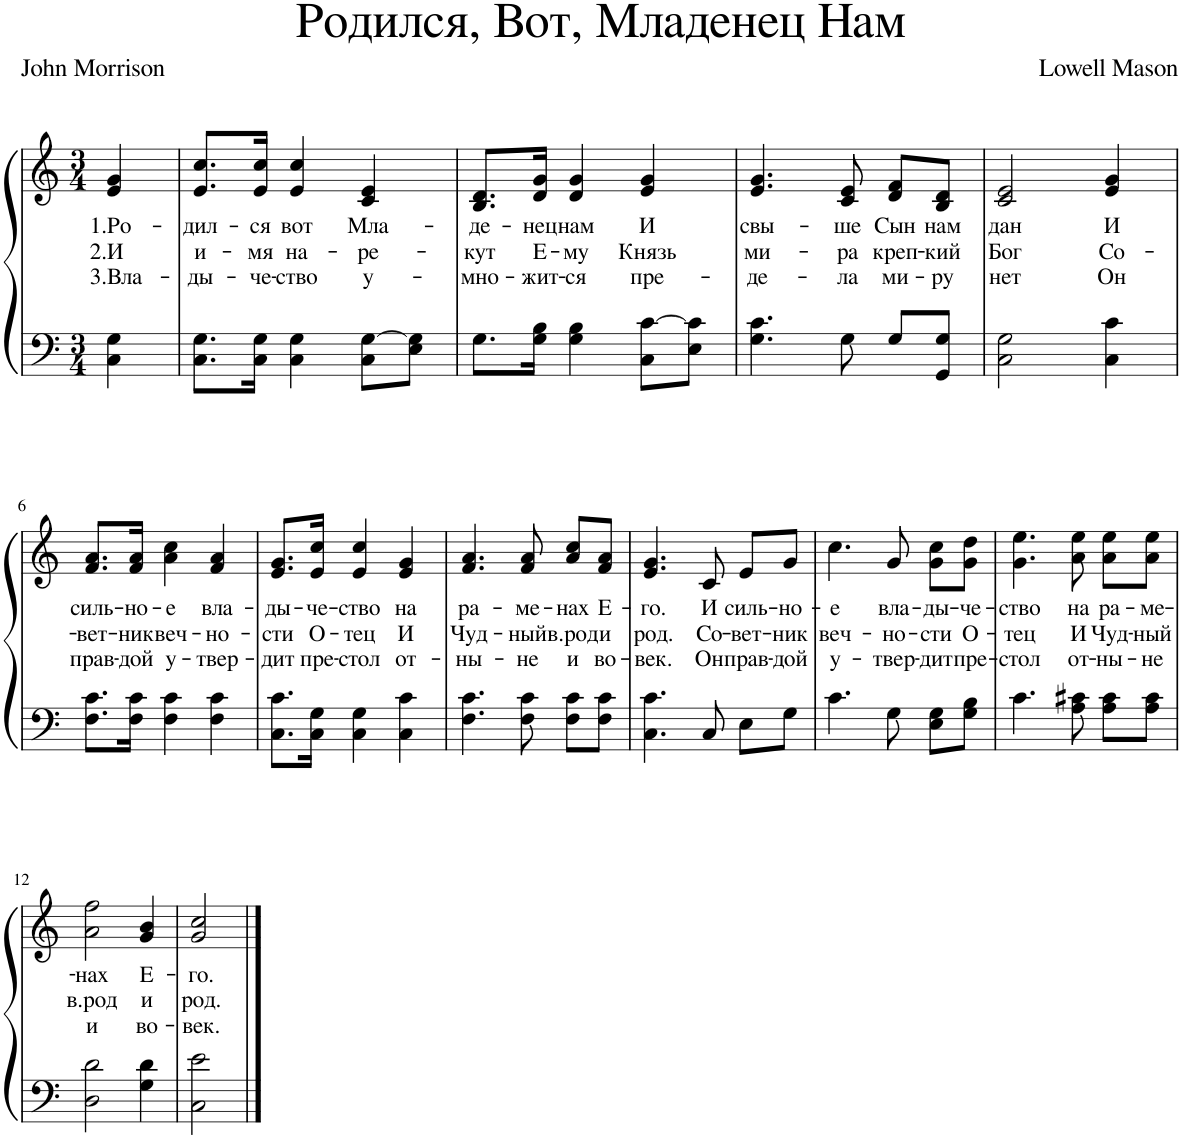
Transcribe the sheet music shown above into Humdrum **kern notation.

**kern	**kern	**text	**text	**text
*part1	*part1	*part1	*part1	*part1
*staff2	*staff1	*staff1	*staff1	*staff1
*I"Piano	*	*	*	*
*I'Pno.	*	*	*	*
*clefF4	*clefG2	*	*	*
*k[]	*k[]	*	*	*
*M3/4	*M3/4	*	*	*
=1	=1	=1	=1	=1
!	!	!LO:LY:b	!LO:LY:b	!LO:LY:b
4C\ 4G\	4e/ 4g/	1.Ро-	2.И	3.Вла-
=2	=2	=2	=2	=2
!	!	!LO:LY:b	!LO:LY:b	!LO:LY:b
8.C\ 8.G\L	8.e/ 8.cc/L	-дил-	и-	-ды-
!	!	!LO:LY:b	!LO:LY:b	!LO:LY:b
16C\ 16G\Jk	16e/ 16cc/Jk	-ся	-мя	-че-
!	!	!LO:LY:b	!LO:LY:b	!LO:LY:b
4C\ 4G\	4e/ 4cc/	вот	на-	-ство
!	!	!LO:LY:b	!LO:LY:b	!LO:LY:b
8C\ [8G\L	4c/ 4e/	Мла-	-ре-	у-
8E\ 8G\]J	.	.	.	.
=3	=3	=3	=3	=3
!	!	!LO:LY:b	!LO:LY:b	!LO:LY:b
8.G\L	8.B/ 8.d/L	-де-	-кут	-мно-
!	!	!LO:LY:b	!LO:LY:b	!LO:LY:b
16G\ 16B\Jk	16d/ 16g/Jk	-нец	Е-	-жит-
!	!	!LO:LY:b	!LO:LY:b	!LO:LY:b
4G\ 4B\	4d/ 4g/	нам	-му	-ся
!	!	!LO:LY:b	!LO:LY:b	!LO:LY:b
8C\ [8c\L	4e/ 4g/	И	Князь	пре-
8E\ 8c\]J	.	.	.	.
=4	=4	=4	=4	=4
!	!	!LO:LY:b	!LO:LY:b	!LO:LY:b
4.G\ 4.c\	4.e/ 4.g/	свы-	ми-	-де-
!	!	!LO:LY:b	!LO:LY:b	!LO:LY:b
8G\	8c/ 8e/	-ше	-ра	-ла
!	!	!LO:LY:b	!LO:LY:b	!LO:LY:b
8G/L	8d/ 8f/L	Сын	креп-	ми-
!	!	!LO:LY:b	!LO:LY:b	!LO:LY:b
8GG/ 8G/J	8B/ 8d/J	нам	-кий	-ру
=5	=5	=5	=5	=5
!	!	!LO:LY:b	!LO:LY:b	!LO:LY:b
2C\ 2G\	2c/ 2e/	дан	Бог	нет
!	!	!LO:LY:b	!LO:LY:b	!LO:LY:b
4C\ 4c\	4e/ 4g/	И	Со-	Он
!!LO:LB:g=z
=6	=6	=6	=6	=6
!	!	!LO:LY:b	!LO:LY:b	!LO:LY:b
8.F\ 8.c\L	8.f/ 8.a/L	силь-	-вет-	прав-
!	!	!LO:LY:b	!LO:LY:b	!LO:LY:b
16F\ 16c\Jk	16f/ 16a/Jk	-но-	-ник	-дой
!	!	!LO:LY:b	!LO:LY:b	!LO:LY:b
4F\ 4c\	4a\ 4cc\	-е	веч-	у-
!	!	!LO:LY:b	!LO:LY:b	!LO:LY:b
4F\ 4c\	4f/ 4a/	вла-	-но-	-твер-
=7	=7	=7	=7	=7
!	!	!LO:LY:b	!LO:LY:b	!LO:LY:b
8.C\ 8.c\L	8.e/ 8.g/L	-ды-	-сти	-дит
!	!	!LO:LY:b	!LO:LY:b	!LO:LY:b
16C\ 16G\Jk	16e/ 16cc/Jk	-че-	О-	пре-
!	!	!LO:LY:b	!LO:LY:b	!LO:LY:b
4C\ 4G\	4e/ 4cc/	-ство	-тец	-стол
!	!	!LO:LY:b	!LO:LY:b	!LO:LY:b
4C\ 4c\	4e/ 4g/	на	И	от-
=8	=8	=8	=8	=8
!	!	!LO:LY:b	!LO:LY:b	!LO:LY:b
4.F\ 4.c\	4.f/ 4.a/	ра-	Чуд-	-ны-
!	!	!LO:LY:b	!LO:LY:b	!LO:LY:b
8F\ 8c\	8f/ 8a/	-ме-	-ный	-не
!	!	!LO:LY:b	!LO:LY:b	!LO:LY:b
8F\ 8c\L	8a/ 8cc/L	-нах	в.род	и
!	!	!LO:LY:b	!LO:LY:b	!LO:LY:b
8F\ 8c\J	8f/ 8a/J	Е-	и	во-
=9	=9	=9	=9	=9
!	!	!LO:LY:b	!LO:LY:b	!LO:LY:b
4.C\ 4.c\	4.e/ 4.g/	-го.	род.	-век.
!	!	!LO:LY:b	!LO:LY:b	!LO:LY:b
8C/	8c/	И	Со-	Он
!	!	!LO:LY:b	!LO:LY:b	!LO:LY:b
8E\L	8e/L	силь-	-вет-	прав-
!	!	!LO:LY:b	!LO:LY:b	!LO:LY:b
8G\J	8g/J	-но-	-ник	-дой
=10	=10	=10	=10	=10
!	!	!LO:LY:b	!LO:LY:b	!LO:LY:b
4.c\	4.cc\	-е	веч-	у-
!	!	!LO:LY:b	!LO:LY:b	!LO:LY:b
8G\	8g/	вла-	-но-	-твер-
!	!	!LO:LY:b	!LO:LY:b	!LO:LY:b
8E\ 8G\L	8g\ 8cc\L	-ды-	-сти	-дит
!	!	!LO:LY:b	!LO:LY:b	!LO:LY:b
8G\ 8B\J	8g\ 8dd\J	-че-	О-	пре-
=11	=11	=11	=11	=11
!	!	!LO:LY:b	!LO:LY:b	!LO:LY:b
4.c\	4.g\ 4.ee\	-ство	-тец	-стол
!	!	!LO:LY:b	!LO:LY:b	!LO:LY:b
8A\ 8c#X\	8a\ 8ee\	на	И	от-
!	!	!LO:LY:b	!LO:LY:b	!LO:LY:b
8A\ 8c#\L	8a\ 8ee\L	ра-	Чуд-	-ны-
!	!	!LO:LY:b	!LO:LY:b	!LO:LY:b
8A\ 8c#\J	8a\ 8ee\J	-ме-	-ный	-не
!!LO:LB:g=z
=12	=12	=12	=12	=12
!	!	!LO:LY:b	!LO:LY:b	!LO:LY:b
2D\ 2d\	2a\ 2ff\	-нах	в.род	и
!	!	!LO:LY:b	!LO:LY:b	!LO:LY:b
4G\ 4d\	4g/ 4b/	Е-	и	во-
=13	=13	=13	=13	=13
!	!	!LO:LY:b	!LO:LY:b	!LO:LY:b
2C\ 2e\	2g/ 2cc/	-го.	род.	-век.
==	==	==	==	==
*-	*-	*-	*-	*-
